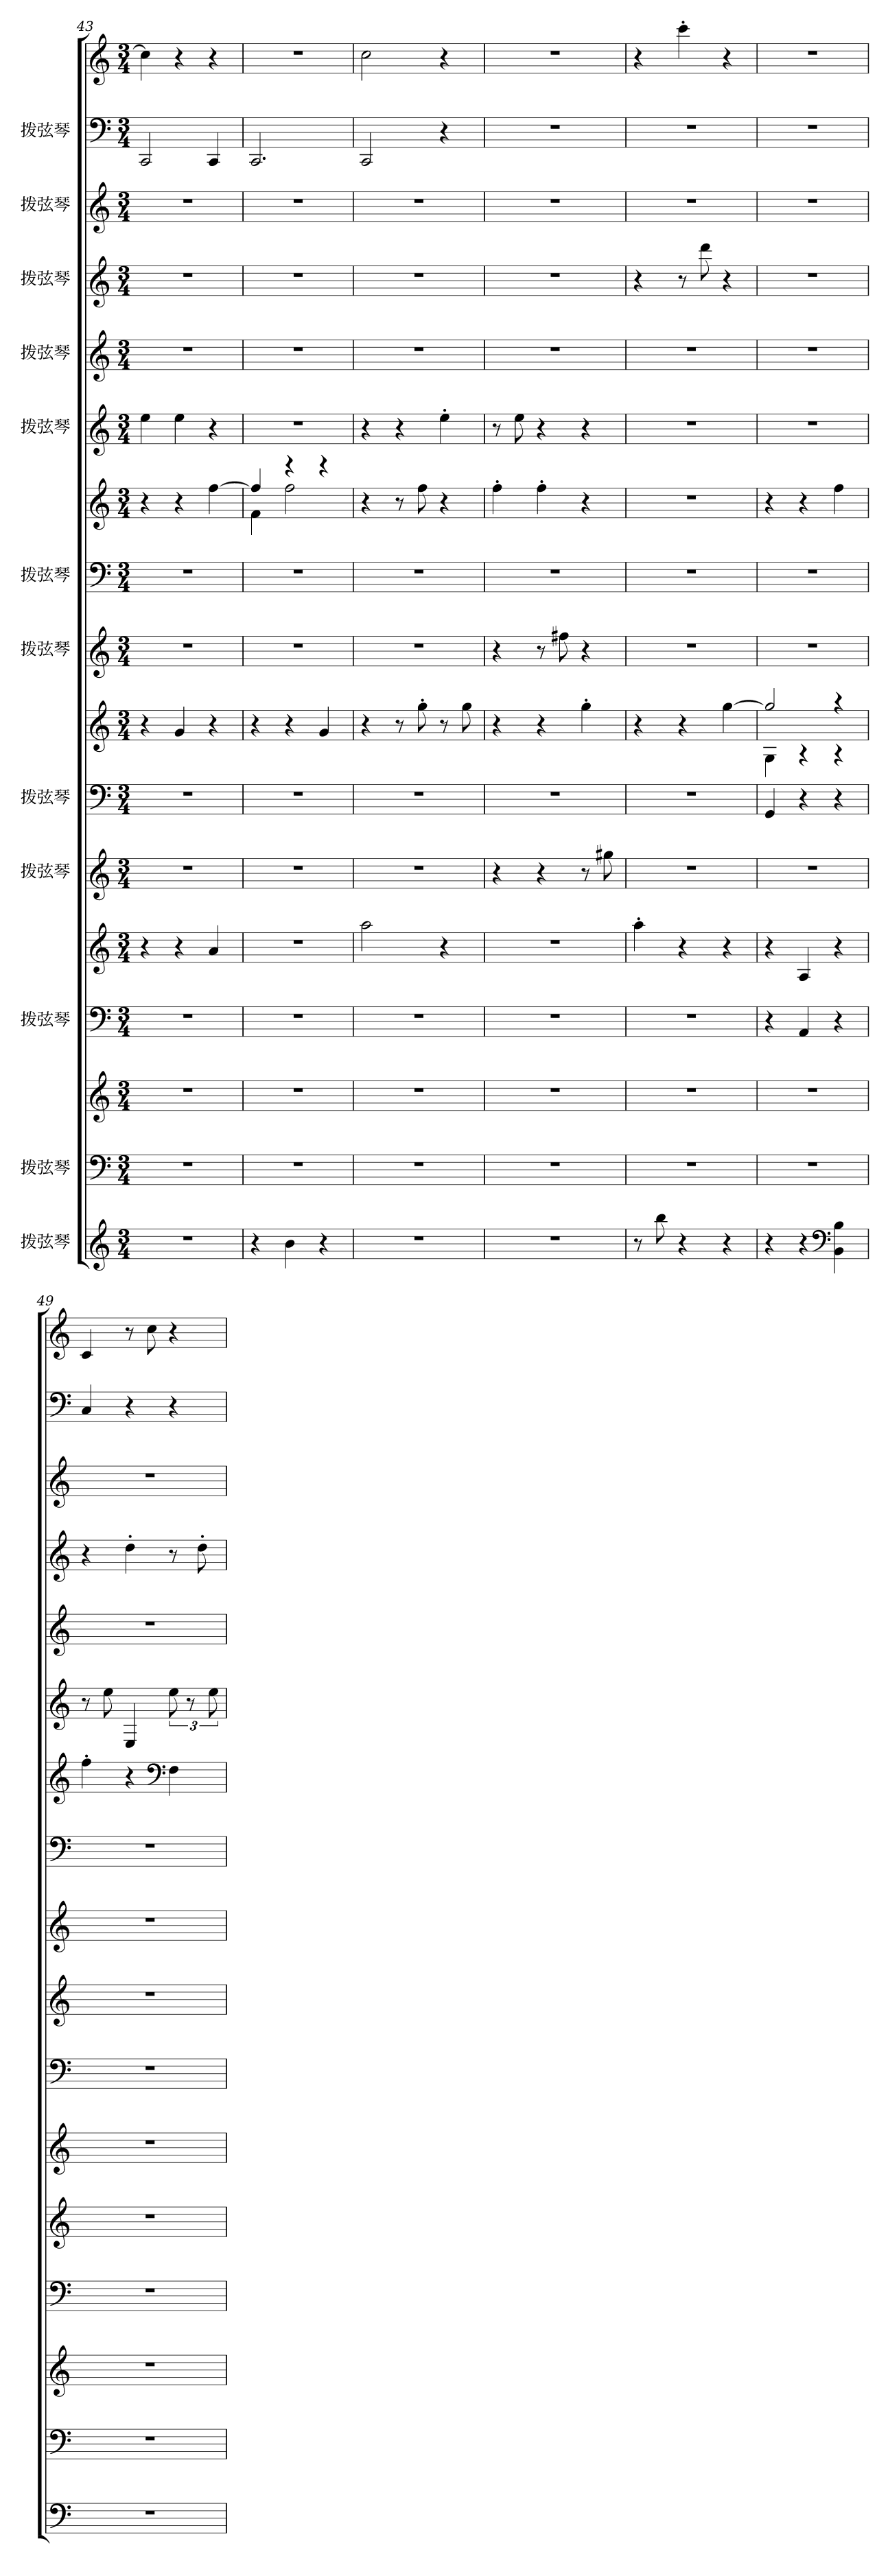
**kern	**kern	**kern	**kern	**kern	**kern	**kern	**kern	**kern	**kern	**kern	**kern	**kern	**kern	**kern	**kern	**kern
*part12	*part11	*part11	*part10	*part10	*part9	*part8	*part8	*part7	*part6	*part6	*part5	*part4	*part3	*part2	*part1	*part1
*staff17	*staff16	*staff15	*staff14	*staff13	*staff12	*staff11	*staff10	*staff9	*staff8	*staff7	*staff6	*staff5	*staff4	*staff3	*staff2	*staff1
*I"拨弦琴	*I"拨弦琴	*	*I"拨弦琴	*	*I"拨弦琴	*I"拨弦琴	*	*I"拨弦琴	*I"拨弦琴	*	*I"拨弦琴	*I"拨弦琴	*I"拨弦琴	*I"拨弦琴	*I"拨弦琴	*
*clefG2	*clefF4	*clefG2	*clefF4	*clefG2	*clefG2	*clefF4	*clefG2	*clefG2	*clefF4	*clefG2	*clefG2	*clefG2	*clefG2	*clefG2	*clefF4	*clefG2
*k[]	*k[]	*k[]	*k[]	*k[]	*k[]	*k[]	*k[]	*k[]	*k[]	*k[]	*k[]	*k[]	*k[]	*k[]	*k[]	*k[]
*M3/4	*M3/4	*M3/4	*M3/4	*M3/4	*M3/4	*M3/4	*M3/4	*M3/4	*M3/4	*M3/4	*M3/4	*M3/4	*M3/4	*M3/4	*M3/4	*M3/4
=43	=43	=43	=43	=43	=43	=43	=43	=43	=43	=43	=43	=43	=43	=43	=43	=43
2.r	2.r	2.r	2.r	4r	2.r	2.r	4r	2.r	2.r	4r	4ee\	2.r	2.r	2.r	2CC/	4cc\]
.	.	.	.	4r	.	.	4g/	.	.	4r	4ee\	.	.	.	.	4r
.	.	.	.	4a/	.	.	4r	.	.	[4ff\	4r	.	.	.	4CC/	4r
=44	=44	=44	=44	=44	=44	=44	=44	=44	=44	=44	=44	=44	=44	=44	=44	=44
*	*	*	*	*	*	*	*	*	*	*^	*	*	*	*	*	*
4r	2.r	2.r	2.r	2.r	2.r	2.r	4r	2.r	2.r	4ff/]	4f\	2.r	2.r	2.r	2.r	2.CC/	2.r
4b\	.	.	.	.	.	.	4r	.	.	4r	2ff\	.	.	.	.	.	.
4r	.	.	.	.	.	.	4g/	.	.	4r	.	.	.	.	.	.	.
*	*	*	*	*	*	*	*	*	*	*v	*v	*	*	*	*	*	*
!!LO:PB:g=z
=45	=45	=45	=45	=45	=45	=45	=45	=45	=45	=45	=45	=45	=45	=45	=45	=45
2.r	2.r	2.r	2.r	2aa\	2.r	2.r	4r	2.r	2.r	4r	4r	2.r	2.r	2.r	2CC/	2cc\
.	.	.	.	.	.	.	8r	.	.	8r	4r	.	.	.	.	.
.	.	.	.	.	.	.	8gg'\	.	.	8ff\	.	.	.	.	.	.
.	.	.	.	4r	.	.	8r	.	.	4r	4ee'\	.	.	.	4r	4r
.	.	.	.	.	.	.	8gg\	.	.	.	.	.	.	.	.	.
=46	=46	=46	=46	=46	=46	=46	=46	=46	=46	=46	=46	=46	=46	=46	=46	=46
2.r	2.r	2.r	2.r	2.r	4r	2.r	4r	4r	2.r	4ff'\	8r	2.r	2.r	2.r	2.r	2.r
.	.	.	.	.	.	.	.	.	.	.	8ee\	.	.	.	.	.
.	.	.	.	.	4r	.	4r	8r	.	4ff'\	4r	.	.	.	.	.
.	.	.	.	.	.	.	.	8ff#X\	.	.	.	.	.	.	.	.
.	.	.	.	.	8r	.	4gg'\	4r	.	4r	4r	.	.	.	.	.
.	.	.	.	.	8gg#X\	.	.	.	.	.	.	.	.	.	.	.
=47	=47	=47	=47	=47	=47	=47	=47	=47	=47	=47	=47	=47	=47	=47	=47	=47
8r	2.r	2.r	2.r	4aa'\	2.r	2.r	4r	2.r	2.r	2.r	2.r	2.r	4r	2.r	2.r	4r
8bb\	.	.	.	.	.	.	.	.	.	.	.	.	.	.	.	.
4r	.	.	.	4r	.	.	4r	.	.	.	.	.	8r	.	.	4ccc'\
.	.	.	.	.	.	.	.	.	.	.	.	.	8ddd\	.	.	.
4r	.	.	.	4r	.	.	[4gg\	.	.	.	.	.	4r	.	.	4r
=48	=48	=48	=48	=48	=48	=48	=48	=48	=48	=48	=48	=48	=48	=48	=48	=48
*	*	*	*	*	*	*	*^	*	*	*	*	*	*	*	*	*
4r	2.r	2.r	4r	4r	2.r	4GG/	2gg/]	4G\	2.r	2.r	4r	2.r	2.r	2.r	2.r	2.r	2.r
4r	.	.	4AA/	4A/	.	4r	.	4r	.	.	4r	.	.	.	.	.	.
*clefF4	*	*	*	*	*	*	*	*	*	*	*	*	*	*	*	*	*
4BB\ 4B\	.	.	4r	4r	.	4r	4r	4r	.	.	4ff\	.	.	.	.	.	.
*	*	*	*	*	*	*	*v	*v	*	*	*	*	*	*	*	*	*
=49	=49	=49	=49	=49	=49	=49	=49	=49	=49	=49	=49	=49	=49	=49	=49	=49
2.r	2.r	2.r	2.r	2.r	2.r	2.r	2.r	2.r	2.r	4ff'\	8r	2.r	4r	2.r	4C/	4c/
.	.	.	.	.	.	.	.	.	.	.	8ee\	.	.	.	.	.
.	.	.	.	.	.	.	.	.	.	4r	4E/	.	4dd'\	.	4r	8r
.	.	.	.	.	.	.	.	.	.	.	.	.	.	.	.	8cc\
*	*	*	*	*	*	*	*	*	*	*clefF4	*	*	*	*	*	*
.	.	.	.	.	.	.	.	.	.	4F\	12ee\	.	8r	.	4r	4r
.	.	.	.	.	.	.	.	.	.	.	12r	.	.	.	.	.
.	.	.	.	.	.	.	.	.	.	.	.	.	8dd'\	.	.	.
.	.	.	.	.	.	.	.	.	.	.	12ee\	.	.	.	.	.
=	=	=	=	=	=	=	=	=	=	=	=	=	=	=	=	=
*-	*-	*-	*-	*-	*-	*-	*-	*-	*-	*-	*-	*-	*-	*-	*-	*-
